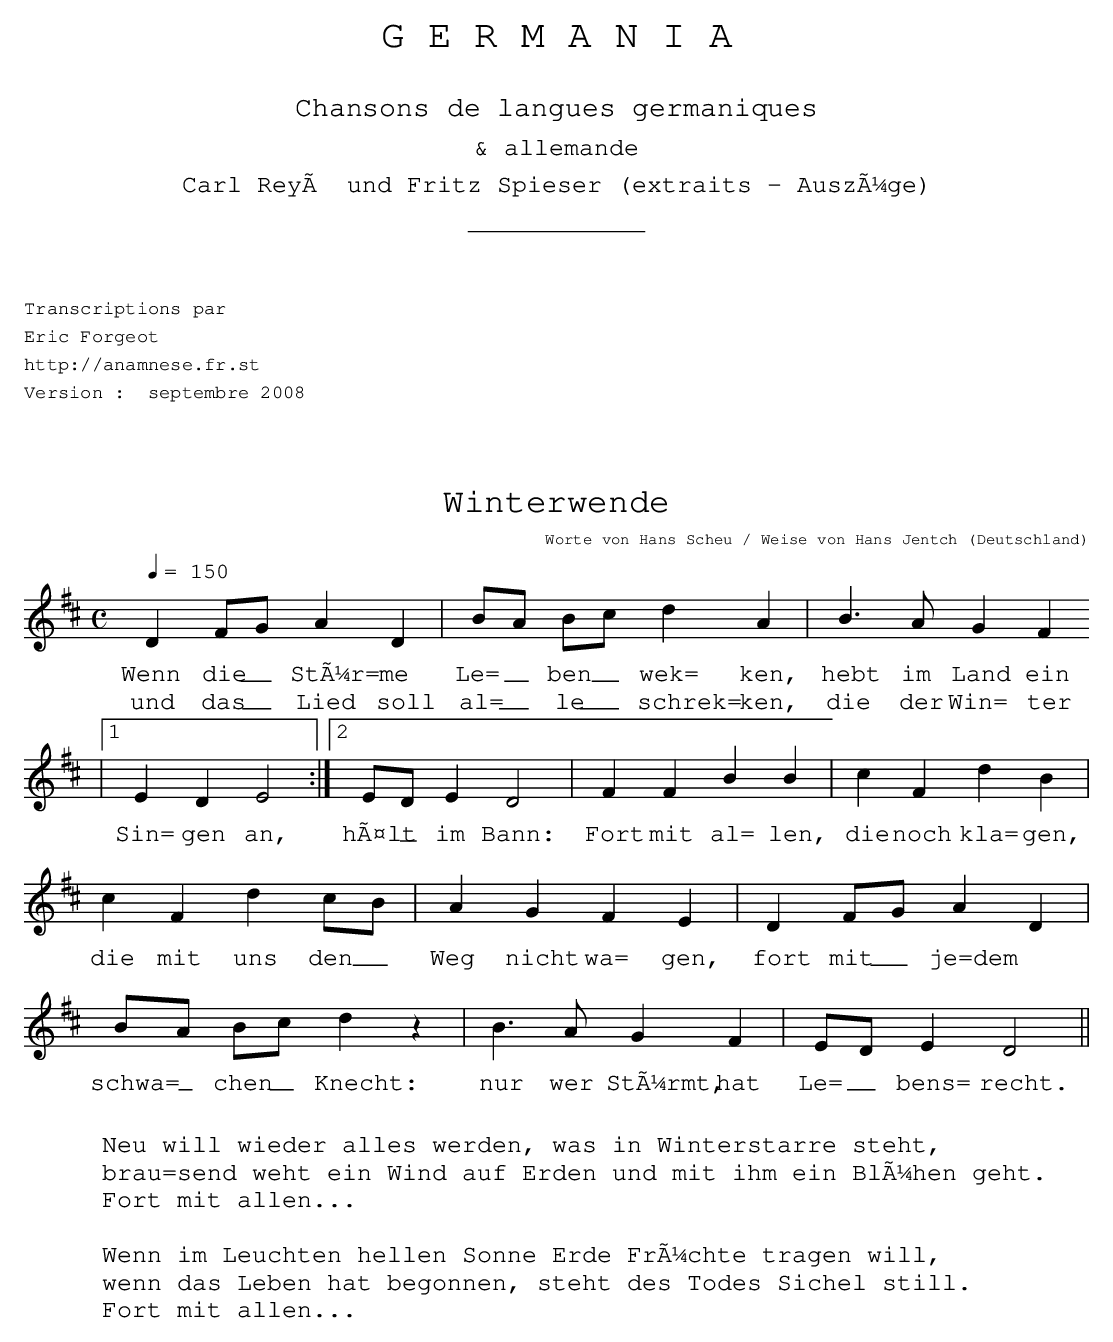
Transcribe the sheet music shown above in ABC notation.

X:1
T:Winterwende
O:Deutschland
C:Worte von Hans Scheu / Weise von Hans Jentch
M:C
L:1/8
Q:1/4=150
K:D
D2 FG A2 D2 | BA Bc d2 A2 | B3 A G2 F2
w: Wenn die_ Stür= me | Le=_ ben _ wek= ken, hebt im Land ein
w: und das_ Lied soll | al=_ le_ schrek= ken, die der Win= ter
|1 E2 D2 E4 :|2 ED E2 D4 | F2 F2 B2 B2 | c2 F2 d2 B2 |
w: Sin= gen an, | hält_ im Bann: Fort mit al= len, die noch kla= gen,
c2 F2 d2 cB | A2 G2 F2 E2 | D2 FG A2 D2 |
w: die mit uns den_ Weg nicht wa= gen, fort mit_ je=dem
BA Bc d2 z2 | B3 A G2 F2 | ED E2 D4 ||
w: schwa=_ chen_ Knecht: nur wer Stürmt, hat Le=_ bens= recht.
W:
W: Neu will wieder alles werden, was in Winterstarre steht,
W: brau=send weht ein Wind auf Erden und mit ihm ein Blühen geht.
W: Fort mit allen...
W:
W: Wenn im Leuchten hellen Sonne Erde Früchte tragen will,
W: wenn das Leben hat begonnen, steht des Todes Sichel still.
W: Fort mit allen...
